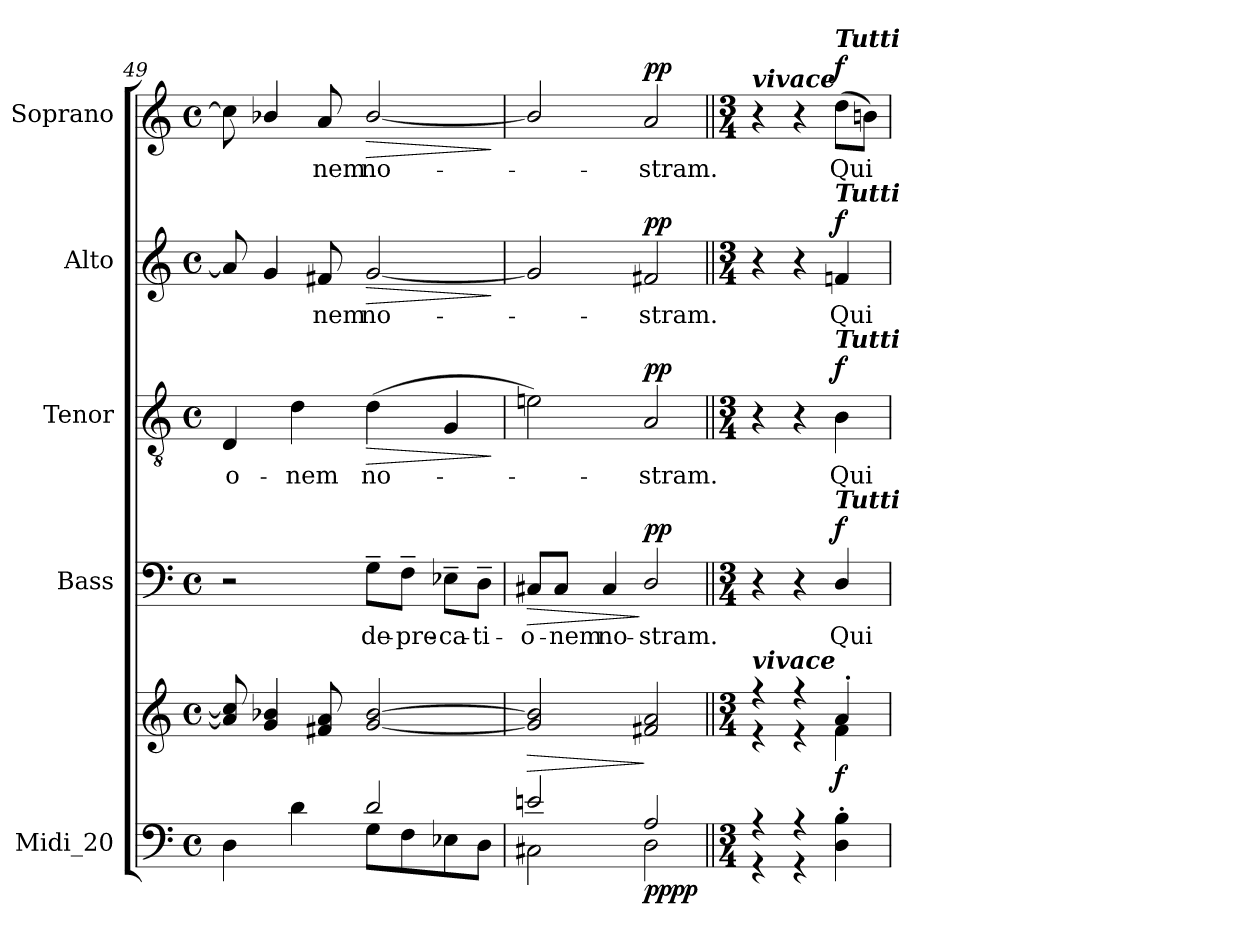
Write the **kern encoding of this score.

**kern	**kern	**dynam	**kern	**text	**dynam	**kern	**text	**dynam	**kern	**text	**dynam	**kern	**text	**dynam
*part5	*part5	*part5	*part4	*part4	*part4	*part3	*part3	*part3	*part2	*part2	*part2	*part1	*part1	*part1
*staff6	*staff5	*staff5/6	*staff4	*staff4	*staff4	*staff3	*staff3	*staff3	*staff2	*staff2	*staff2	*staff1	*staff1	*staff1
*I"Midi_20	*	*	*I"Bass	*	*	*I"Tenor	*	*	*I"Alto	*	*	*I"Soprano	*	*
*	*	*	*I'B	*	*	*I'T	*	*	*I'A	*	*	*I'S	*	*
*clefF4	*clefG2	*	*clefF4	*	*	*clefGv2	*	*	*clefG2	*	*	*clefG2	*	*
*k[]	*k[]	*	*k[]	*	*	*k[]	*	*	*k[]	*	*	*k[]	*	*
*C:	*C:	*	*C:	*	*	*C:	*	*	*C:	*	*	*C:	*	*
*M4/4	*M4/4	*	*M4/4	*	*	*M4/4	*	*	*M4/4	*	*	*M4/4	*	*
*met(c)	*met(c)	*	*met(c)	*	*	*met(c)	*	*	*met(c)	*	*	*met(c)	*	*
=49	=49	=49	=49	=49	=49	=49	=49	=49	=49	=49	=49	=49	=49	=49
*^	*^	*	*	*	*	*	*	*	*	*	*	*	*	*
!	!	!	!	!	!	!	!	!	!LO:LY:b	!	!	!	!	!	!	!
4D\	2ryy	8a/] 8cc/]	1ryy	.	2r	.	.	4D	-o-	.	8a]	.	.	8cc]	.	.
.	.	4g/ 4b-X/	.	.	.	.	.	.	.	.	4g	.	.	4b-X/	.	.
!	!	!	!	!	!	!	!	!	!LO:LY:b	!	!	!	!	!	!	!
4d\	.	.	.	.	.	.	.	4d	-nem	.	.	.	.	.	.	.
!	!	!	!	!	!	!	!	!	!	!	!	!LO:LY:b	!	!	!LO:LY:b	!
.	.	8f#X/ 8a/	.	.	.	.	.	.	.	.	8f#X	nem	.	8a	nem	.
!	!	!	!	!	!	!LO:LY:b	!	!	!LO:LY:b	!LO:HP:b	!	!LO:LY:b	!LO:HP:b	!	!LO:LY:b	!LO:HP:b
2d/	8G\L	[2g/ [2b-/	.	.	8G~\L	de-	.	(>4d	no-	>	[2g	no-	>	[2b-/	no-	>
!	!	!	!	!	!	!LO:LY:b	!	!	!	!	!	!	!	!	!	!
.	8F\	.	.	.	8F~\J	-pre-	.	.	.	.	.	.	.	.	.	.
!	!	!	!	!	!	!LO:LY:b	!	!	!	!	!	!	!	!	!	!
.	8E-X\	.	.	.	8E-X~\L	-ca-	.	4G	.	.	.	.	.	.	.	.
!	!	!	!	!	!	!LO:LY:b	!	!	!	!	!	!	!	!	!	!
.	8D\J	.	.	.	8D~\J	-ti-	.	.	.	.	.	.	.	.	.	.
*v	*v	*	*	*	*	*	*	*	*	*	*	*	*	*	*	*
*	*v	*v	*	*	*	*	*	*	*	*	*	*	*	*	*
.	.	.	.	.	.	.	.	]	.	.	]	.	.	]
=50	=50	=50	=50	=50	=50	=50	=50	=50	=50	=50	=50	=50	=50	=50
*^	*	*	*	*	*	*	*	*	*	*	*	*	*	*
!	!	!	!LO:HP:b	!	!LO:LY:b	!LO:HP:b	!	!	!	!	!	!	!	!	!
*	*	*^	*	*	*	*	*	*	*	*	*	*	*	*	*
2en/	2C#X\	2g/] 2b-/]	1ryy	>	8C#X/L	-o-	>	2en)	.	.	2g]	.	.	2b-/]	.	.
!	!	!	!	!	!	!LO:LY:b	!	!	!	!	!	!	!	!	!	!
.	.	.	.	.	8C#/J	-nem	.	.	.	.	.	.	.	.	.	.
!	!	!	!	!	!	!LO:LY:b	!	!	!	!	!	!	!	!	!	!
.	.	.	.	.	4C#	no-	.	.	.	.	.	.	.	.	.	.
!	!	!	!	!LO:DY:n=1:b=2	!	!LO:LY:b	!	!	!LO:LY:b	!	!	!LO:LY:b	!	!	!LO:LY:b	!
!	!	!	!	!LO:DY:n=2:b	!	!	!LO:DY:n=1:b	!	!	!LO:DY:b	!	!	!LO:DY:b	!	!	!LO:DY:b
2A/	2D\	2f#X/ 2a/	.	] pp pp	2D/	stram.	] pp	2A	stram.	pp	2f#X	stram.	pp	2a	stram.	pp
=51||	=51||	=51||	=51||	=51||	=51||	=51||	=51||	=51||	=51||	=51||	=51||	=51||	=51||	=51||	=51||	=51||
*M3/4	*	*M3/4	*	*	*M3/4	*	*	*M3/4	*	*	*M3/4	*	*	*M3/4	*	*
!	!	!	!	!	!	!	!	!	!	!	!	!	!	!LO:TX:a:Bi:t=vivace	!	!
!	!	!LO:TX:a:Bi:t=vivace	!	!	!	!	!	!	!	!	!	!	!	!	!	!
4r	4r	4r	4r	.	4r	.	.	4r	.	.	4r	.	.	4r	.	.
4r	4r	4r	4r	.	4r	.	.	4r	.	.	4r	.	.	4r	.	.
!	!	!	!	!	!	!	!	!	!	!	!	!	!	!LO:TX:a:Bi:t=Tutti	!	!
!	!	!	!	!	!	!	!	!	!	!	!LO:TX:a:Bi:t=Tutti	!	!	!	!	!
!	!	!	!	!	!	!	!	!LO:TX:a:Bi:t=Tutti	!	!	!	!	!	!	!	!
!	!	!	!	!	!LO:TX:a:Bi:t=Tutti	!	!	!	!	!	!	!	!	!	!	!
!	!	!	!	!LO:DY:b	!	!LO:LY:b	!LO:DY:b	!	!LO:LY:b	!LO:DY:b	!	!LO:LY:b	!LO:DY:b	!	!LO:LY:b	!LO:DY:b
4ryy	4D\' 4B\'	4a'/	4f\	f	4D/	Qui	f	4B	Qui	f	4fn	Qui	f	(>8ddL	Qui	f
.	.	.	.	.	.	.	.	.	.	.	.	.	.	8bnJ)	.	.
*v	*v	*	*	*	*	*	*	*	*	*	*	*	*	*	*	*
*	*v	*v	*	*	*	*	*	*	*	*	*	*	*	*	*
=	=	=	=	=	=	=	=	=	=	=	=	=	=	=
*-	*-	*-	*-	*-	*-	*-	*-	*-	*-	*-	*-	*-	*-	*-
